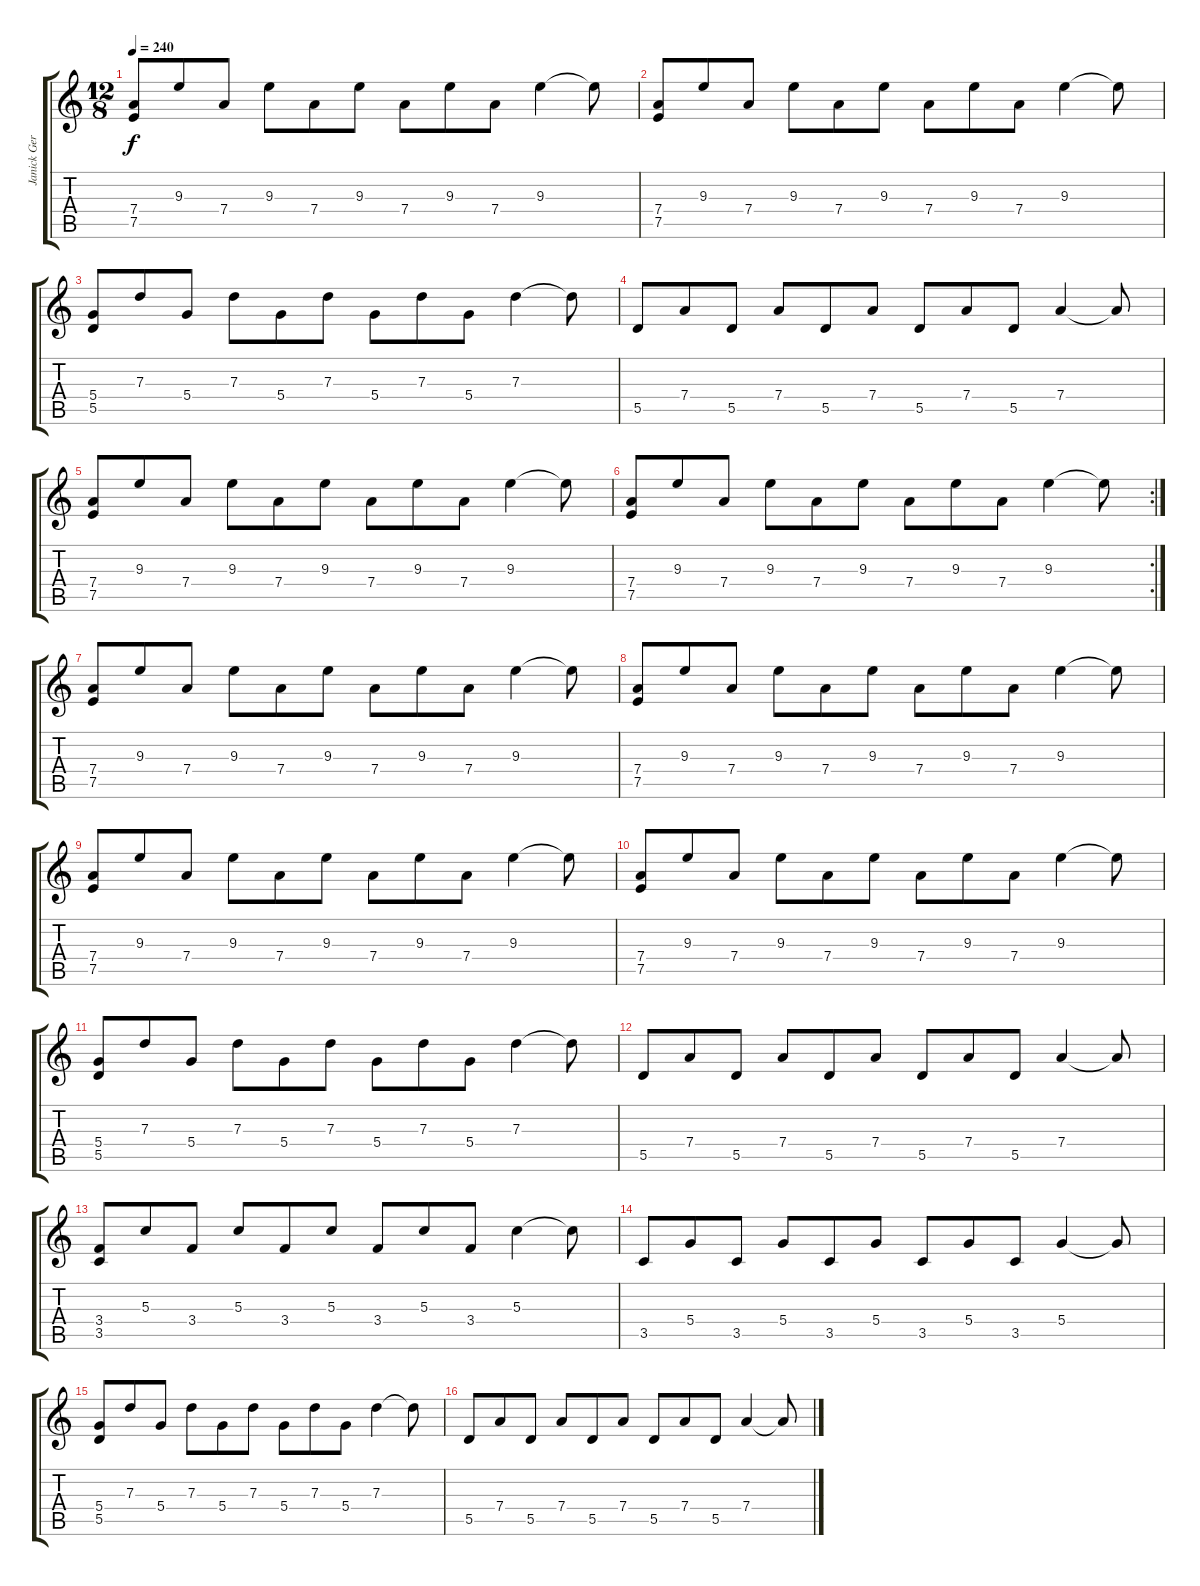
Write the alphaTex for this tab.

\track ("Janick Gers (Guitar Clean)" "Janick Ger") {instrument electricguitarclean}
\staff {score tabs}
\tuning (E4 B3 G3 D3 A2 E2) {hide}
\ts (12 8)
\tempo 240
\clef g2
\ks c
(7.4 7.5).8{dy f} 9.3.8 7.4.8 9.3.8 7.4.8 9.3.8 7.4.8 9.3.8 7.4.8 9.3.4 9.3{t}.8 |
(7.4 7.5).8 9.3.8 7.4.8 9.3.8 7.4.8 9.3.8 7.4.8 9.3.8 7.4.8 9.3.4 9.3{t}.8 |
(5.4 5.5).8 7.3.8 5.4.8 7.3.8 5.4.8 7.3.8 5.4.8 7.3.8 5.4.8 7.3.4 7.3{t}.8 |
5.5.8 7.4.8 5.5.8 7.4.8 5.5.8 7.4.8 5.5.8 7.4.8 5.5.8 7.4.4 7.4{t}.8 |
(7.4 7.5).8 9.3.8 7.4.8 9.3.8 7.4.8 9.3.8 7.4.8 9.3.8 7.4.8 9.3.4 9.3{t}.8 |
\rc 2
(7.4 7.5).8 9.3.8 7.4.8 9.3.8 7.4.8 9.3.8 7.4.8 9.3.8 7.4.8 9.3.4 9.3{t}.8 |
(7.4 7.5).8 9.3.8 7.4.8 9.3.8 7.4.8 9.3.8 7.4.8 9.3.8 7.4.8 9.3.4 9.3{t}.8 |
(7.4 7.5).8 9.3.8 7.4.8 9.3.8 7.4.8 9.3.8 7.4.8 9.3.8 7.4.8 9.3.4 9.3{t}.8 |
(7.4 7.5).8 9.3.8 7.4.8 9.3.8 7.4.8 9.3.8 7.4.8 9.3.8 7.4.8 9.3.4 9.3{t}.8 |
(7.4 7.5).8 9.3.8 7.4.8 9.3.8 7.4.8 9.3.8 7.4.8 9.3.8 7.4.8 9.3.4 9.3{t}.8 |
(5.4 5.5).8 7.3.8 5.4.8 7.3.8 5.4.8 7.3.8 5.4.8 7.3.8 5.4.8 7.3.4 7.3{t}.8 |
5.5.8 7.4.8 5.5.8 7.4.8 5.5.8 7.4.8 5.5.8 7.4.8 5.5.8 7.4.4 7.4{t}.8 |
(3.4 3.5).8 5.3.8 3.4.8 5.3.8 3.4.8 5.3.8 3.4.8 5.3.8 3.4.8 5.3.4 5.3{t}.8 |
3.5.8 5.4.8 3.5.8 5.4.8 3.5.8 5.4.8 3.5.8 5.4.8 3.5.8 5.4.4 5.4{t}.8 |
(5.4 5.5).8 7.3.8 5.4.8 7.3.8 5.4.8 7.3.8 5.4.8 7.3.8 5.4.8 7.3.4 7.3{t}.8 |
5.5.8 7.4.8 5.5.8 7.4.8 5.5.8 7.4.8 5.5.8 7.4.8 5.5.8 7.4.4 7.4{t}.8
